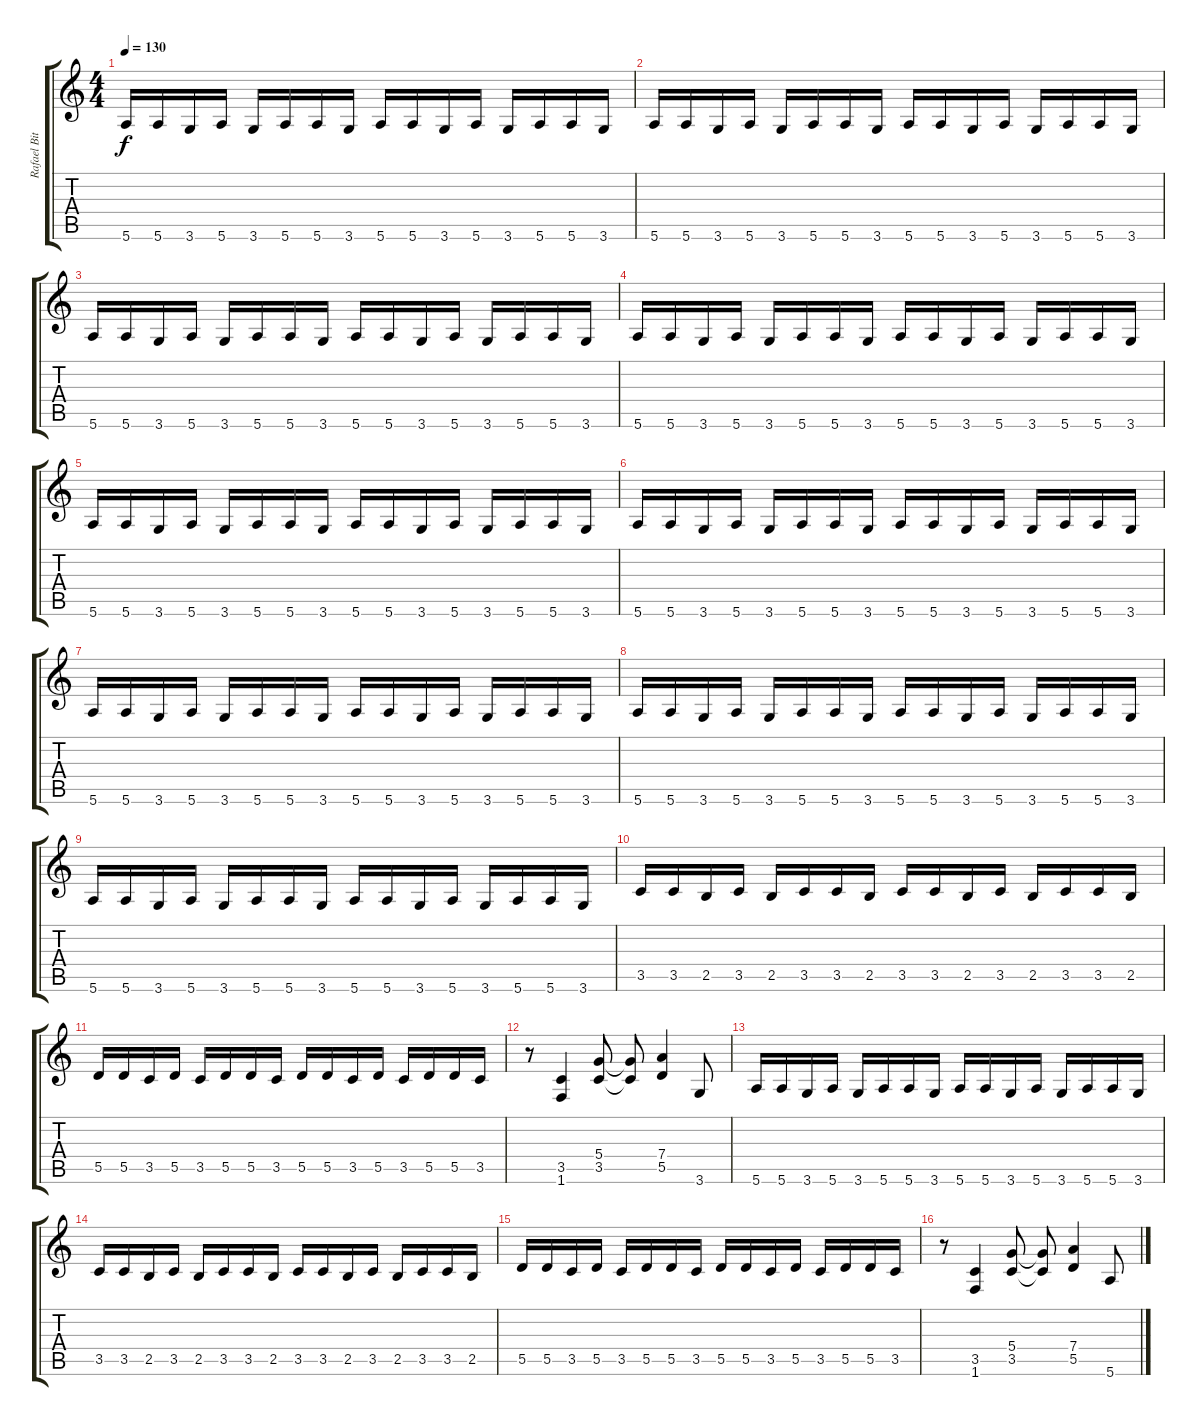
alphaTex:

\track ("Rafael Bittencourt" "Rafael Bit") {instrument distortionguitar}
\staff {score tabs}
\tuning (E4 B3 G3 D3 A2 E2) {hide}
\ts (4 4)
\tempo 130
\clef g2
\ks c
5.6.16{dy f volume 0 instrument distortionguitar} 5.6.16 3.6.16{volume 1} 5.6.16 3.6.16{volume 1} 5.6.16{volume 2} 5.6.16 3.6.16 5.6.16{volume 3} 5.6.16 3.6.16 5.6.16 3.6.16 5.6.16 5.6.16{volume 4} 3.6.16{volume 5} |
5.6.16 5.6.16 3.6.16 5.6.16 3.6.16{volume 5} 5.6.16 5.6.16 3.6.16 5.6.16 5.6.16 3.6.16 5.6.16 3.6.16 5.6.16 5.6.16 3.6.16 |
5.6.16{volume 5} 5.6.16{volume 6} 3.6.16 5.6.16 3.6.16 5.6.16 5.6.16 3.6.16 5.6.16 5.6.16 3.6.16 5.6.16 3.6.16 5.6.16 5.6.16 3.6.16 |
5.6.16{volume 7} 5.6.16{volume 8} 3.6.16 5.6.16 3.6.16 5.6.16 5.6.16 3.6.16 5.6.16 5.6.16 3.6.16 5.6.16 3.6.16 5.6.16 5.6.16 3.6.16 |
5.6.16 5.6.16 3.6.16 5.6.16 3.6.16 5.6.16 5.6.16 3.6.16 5.6.16 5.6.16 3.6.16 5.6.16 3.6.16 5.6.16 5.6.16 3.6.16 |
5.6.16 5.6.16 3.6.16 5.6.16 3.6.16 5.6.16 5.6.16 3.6.16 5.6.16 5.6.16 3.6.16 5.6.16 3.6.16 5.6.16 5.6.16 3.6.16 |
5.6.16 5.6.16 3.6.16 5.6.16 3.6.16 5.6.16 5.6.16 3.6.16 5.6.16 5.6.16 3.6.16 5.6.16 3.6.16 5.6.16 5.6.16 3.6.16 |
5.6.16 5.6.16 3.6.16 5.6.16 3.6.16 5.6.16 5.6.16 3.6.16 5.6.16 5.6.16 3.6.16 5.6.16 3.6.16 5.6.16 5.6.16 3.6.16 |
5.6.16 5.6.16 3.6.16 5.6.16 3.6.16 5.6.16 5.6.16 3.6.16 5.6.16 5.6.16 3.6.16 5.6.16 3.6.16 5.6.16 5.6.16 3.6.16 |
3.5.16 3.5.16 2.5.16 3.5.16 2.5.16 3.5.16 3.5.16 2.5.16 3.5.16 3.5.16 2.5.16 3.5.16 2.5.16 3.5.16 3.5.16 2.5.16 |
5.5.16 5.5.16 3.5.16 5.5.16 3.5.16 5.5.16 5.5.16 3.5.16 5.5.16 5.5.16 3.5.16 5.5.16 3.5.16 5.5.16 5.5.16 3.5.16 |
r.8 (3.5 1.6).4 (5.4 3.5).8 (5.4{t} 3.5{t}).8 (7.4 5.5).4 3.6.8 |
5.6.16 5.6.16 3.6.16 5.6.16 3.6.16 5.6.16 5.6.16 3.6.16 5.6.16 5.6.16 3.6.16 5.6.16 3.6.16 5.6.16 5.6.16 3.6.16 |
3.5.16 3.5.16 2.5.16 3.5.16 2.5.16 3.5.16 3.5.16 2.5.16 3.5.16 3.5.16 2.5.16 3.5.16 2.5.16 3.5.16 3.5.16 2.5.16 |
5.5.16 5.5.16 3.5.16 5.5.16 3.5.16 5.5.16 5.5.16 3.5.16 5.5.16 5.5.16 3.5.16 5.5.16 3.5.16 5.5.16 5.5.16 3.5.16 |
r.8 (3.5 1.6).4 (5.4 3.5).8 (5.4{t} 3.5{t}).8 (7.4 5.5).4 5.6.8
